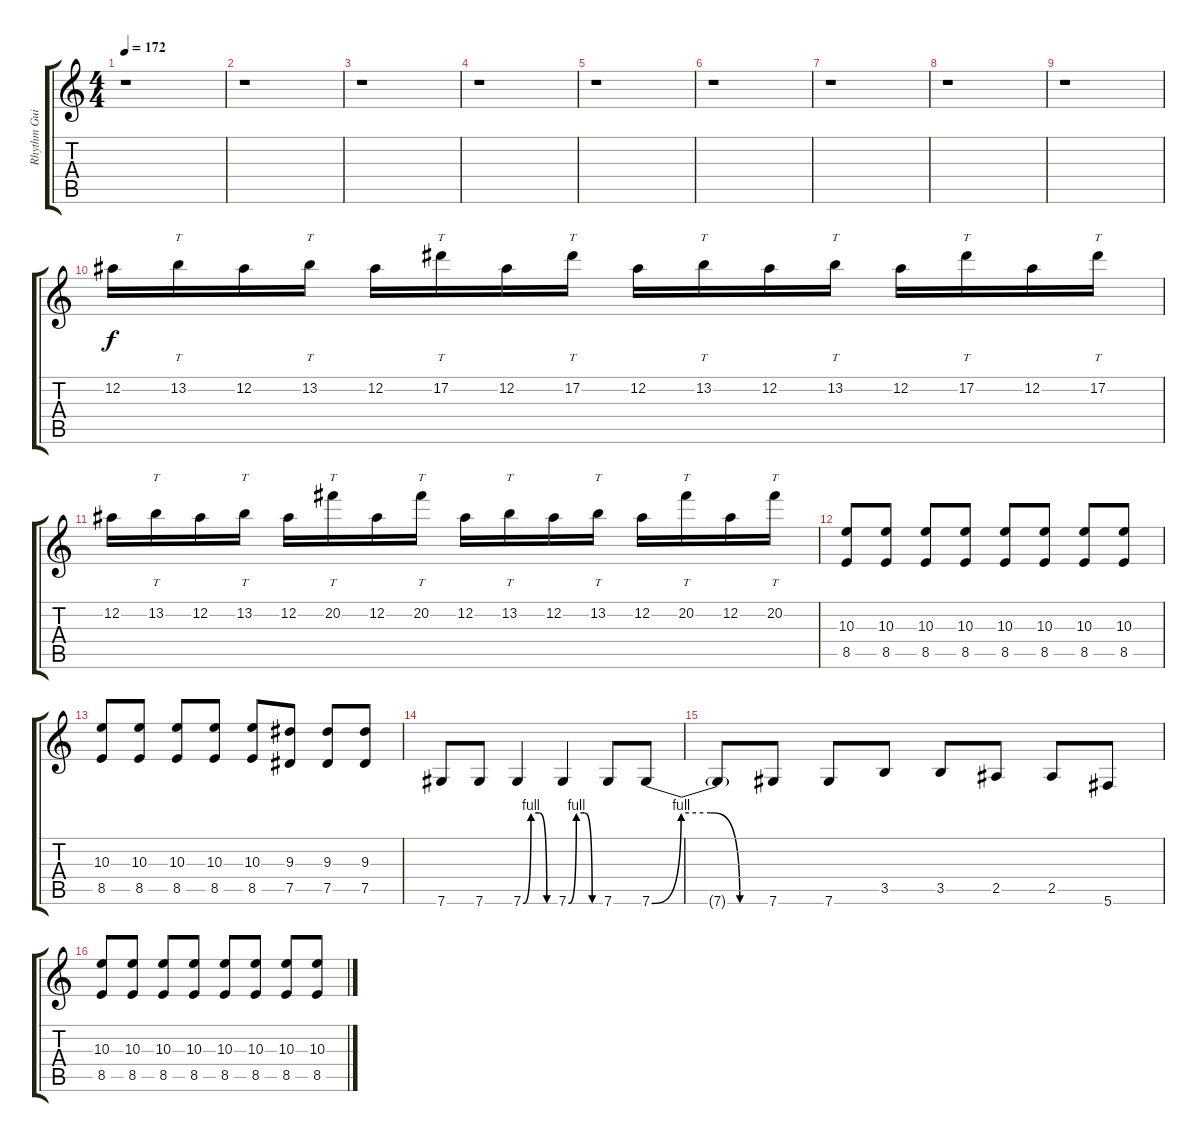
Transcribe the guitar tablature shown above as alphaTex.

\track ("Rhythm Guitar 1" "Rhythm Gui") {instrument distortionguitar}
\staff {score tabs}
\tuning (Eb4 Bb3 Gb3 Db3 Ab2 Db2) {hide}
\ts (4 4)
\tempo 172
\clef g2
\ks c
r.1{dy f} |
r.1 |
r.1 |
r.1 |
r.1 |
r.1 |
r.1 |
r.1 |
r.1 |
12.2.16 13.2.16{tt} 12.2.16 13.2.16{tt} 12.2.16 17.2.16{tt} 12.2.16 17.2.16{tt} 12.2.16 13.2.16{tt} 12.2.16 13.2.16{tt} 12.2.16 17.2.16{tt} 12.2.16 17.2.16{tt} |
12.2.16 13.2.16{tt} 12.2.16 13.2.16{tt} 12.2.16 20.2.16{tt} 12.2.16 20.2.16{tt} 12.2.16 13.2.16{tt} 12.2.16 13.2.16{tt} 12.2.16 20.2.16{tt} 12.2.16 20.2.16{tt} |
(10.3 8.5).8 (10.3 8.5).8 (10.3 8.5).8 (10.3 8.5).8 (10.3 8.5).8 (10.3 8.5).8 (10.3 8.5).8 (10.3 8.5).8 |
(10.3 8.5).8 (10.3 8.5).8 (10.3 8.5).8 (10.3 8.5).8 (10.3 8.5).8 (9.3 7.5).8 (9.3 7.5).8 (9.3 7.5).8 |
7.6.8 7.6.8 7.6{be (custom 0 0 15 4 30 4 45 0 60 0)}.4 7.6{be (custom 0 0 15 4 30 4 45 0 60 0)}.4 7.6.8 7.6{be (custom 0 0 15 4 30 4 45 0 60 0)}.8 |
7.6{t}.8 7.6.8 7.6.8 3.5.8 3.5.8 2.5.8 2.5.8 5.6.8 |
(10.3 8.5).8 (10.3 8.5).8 (10.3 8.5).8 (10.3 8.5).8 (10.3 8.5).8 (10.3 8.5).8 (10.3 8.5).8 (10.3 8.5).8
